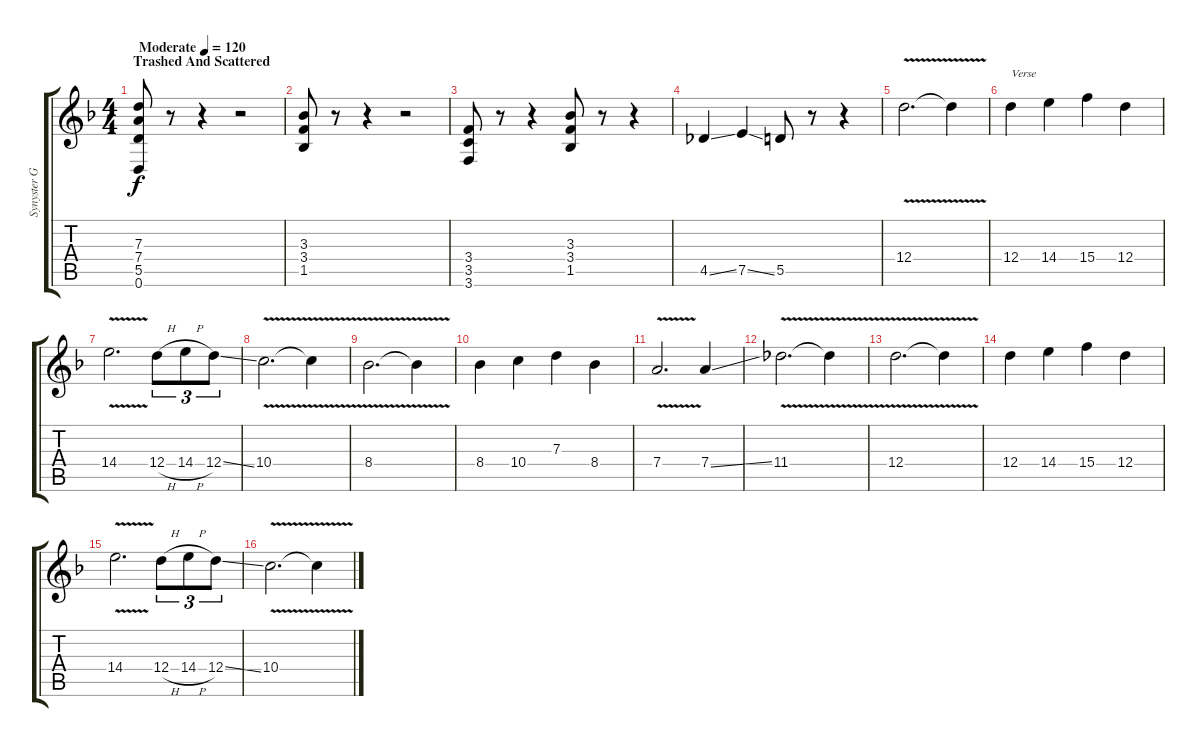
\track ("Synyster Gates" "Synyster G") {instrument distortionguitar}
\staff {score tabs}
\tuning (E4 B3 G3 D3 A2 D2) {hide}
\ts (4 4)
\section ("" "Trashed And Scattered")
\tempo (120 "Moderate")
\tempo 174
\tempo (120 "Moderate")
\clef g2
\ks f
(7.3 7.4 5.5 0.6).8{dy f instrument distortionguitar} r.8 r.4 r.2 |
(3.3 3.4 1.5).8 r.8 r.4 r.2 |
(3.4 3.5 3.6).8 r.8 r.4 (3.3 3.4 1.5).8 r.8 r.4 |
4.5{ss}.4 7.5{ss}.4 5.5.8 r.8 r.4 |
12.4{v}.2{d} 12.4{t}.4 |
12.4.4{txt "Verse"} 14.4.4 15.4.4 12.4.4 |
14.4{v}.2{d} 12.4{h}.8{tu (3 2)} 14.4{h}.8{tu (3 2)} 12.4{ss}.8{tu (3 2)} |
10.4{v}.2{d} 10.4{t}.4 |
8.4{v}.2{d} 8.4{t}.4 |
8.4.4 10.4.4 7.3.4 8.4.4 |
7.4{v}.2{d} 7.4{ss}.4 |
11.4{v}.2{d} 11.4{t}.4 |
12.4{v}.2{d} 12.4{t}.4 |
12.4.4 14.4.4 15.4.4 12.4.4 |
14.4{v}.2{d} 12.4{h}.8{tu (3 2)} 14.4{h}.8{tu (3 2)} 12.4{ss}.8{tu (3 2)} |
10.4{v}.2{d} 10.4{t}.4
